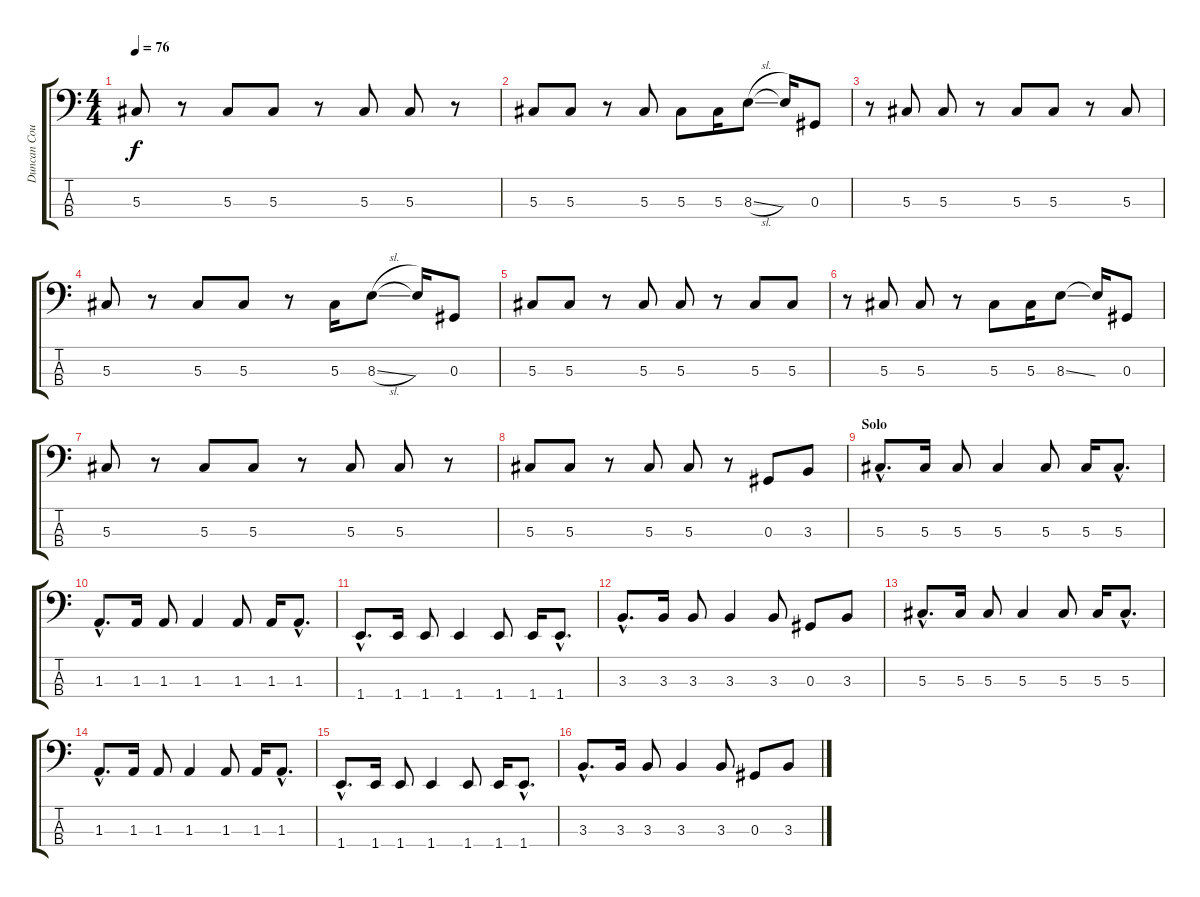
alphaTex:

\track ("Duncan Coutts(Bass)" "Duncan Cou") {instrument electricbassfinger}
\staff {score tabs}
\tuning (Gb2 Db2 Ab1 Eb1) {hide}
\ts (4 4)
\tempo 76
\clef f4
\ks c
5.3.8{dy f} r.8 5.3.8 5.3.8 r.8 5.3.8 5.3.8 r.8 |
5.3.8 5.3.8 r.8 5.3.8 5.3.8 5.3.16 8.3{sl}.8 8.3{t}.16 0.3.8 |
r.8 5.3.8 5.3.8 r.8 5.3.8 5.3.8 r.8 5.3.8 |
5.3.8 r.8 5.3.8 5.3.8 r.8 5.3.16 8.3{sl}.8 8.3{t}.16 0.3.8 |
5.3.8 5.3.8 r.8 5.3.8 5.3.8 r.8 5.3.8 5.3.8 |
r.8 5.3.8 5.3.8 r.8 5.3.8 5.3.16 8.3{ss}.8 8.3{t}.16 0.3.8 |
5.3.8 r.8 5.3.8 5.3.8 r.8 5.3.8 5.3.8 r.8 |
5.3.8 5.3.8 r.8 5.3.8 5.3.8 r.8 0.3.8 3.3.8 |
\section ("" "Solo")
5.3{hac}.8{d} 5.3.16 5.3.8 5.3.4 5.3.8 5.3.16 5.3{hac}.8{d} |
1.3{hac}.8{d} 1.3.16 1.3.8 1.3.4 1.3.8 1.3.16 1.3{hac}.8{d} |
1.4{hac}.8{d} 1.4.16 1.4.8 1.4.4 1.4.8 1.4.16 1.4{hac}.8{d} |
3.3{hac}.8{d} 3.3.16 3.3.8 3.3.4 3.3.8 0.3.8 3.3.8 |
5.3{hac}.8{d} 5.3.16 5.3.8 5.3.4 5.3.8 5.3.16 5.3{hac}.8{d} |
1.3{hac}.8{d} 1.3.16 1.3.8 1.3.4 1.3.8 1.3.16 1.3{hac}.8{d} |
1.4{hac}.8{d} 1.4.16 1.4.8 1.4.4 1.4.8 1.4.16 1.4{hac}.8{d} |
3.3{hac}.8{d} 3.3.16 3.3.8 3.3.4 3.3.8 0.3.8 3.3.8
